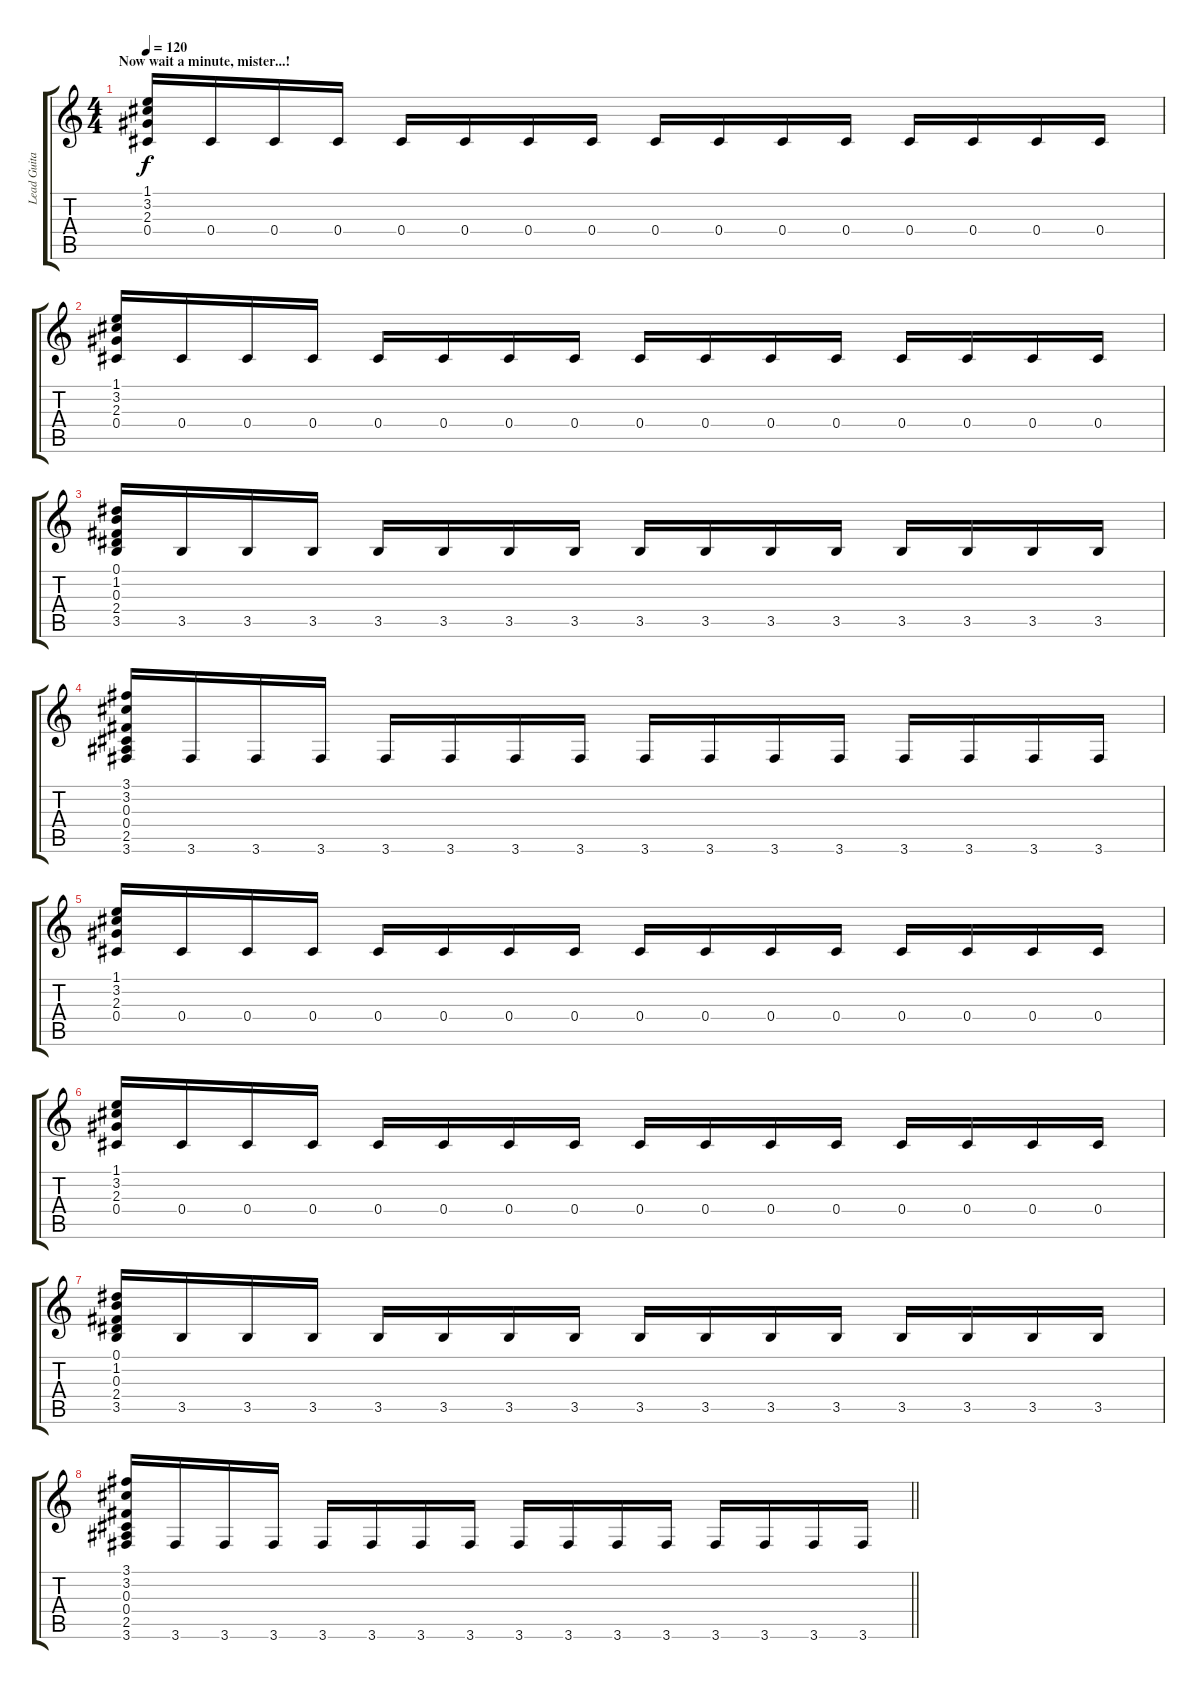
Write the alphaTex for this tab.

\track ("Lead Guitar (Jake Middlefinger)" "Lead Guita") {instrument electricguitarjazz}
\staff {score tabs}
\tuning (Eb4 Bb3 Gb3 Db3 Ab2 Eb2) {hide}
\ts (4 4)
\section ("" "Now wait a minute, mister...!")
\tempo 120
\clef g2
\ks c
(1.1 3.2 2.3 0.4).16{dy f} 0.4.16 0.4.16 0.4.16 0.4.16 0.4.16 0.4.16 0.4.16 0.4.16 0.4.16 0.4.16 0.4.16 0.4.16 0.4.16 0.4.16 0.4.16 |
(1.1 3.2 2.3 0.4).16 0.4.16 0.4.16 0.4.16 0.4.16 0.4.16 0.4.16 0.4.16 0.4.16 0.4.16 0.4.16 0.4.16 0.4.16 0.4.16 0.4.16 0.4.16 |
(0.1 1.2 0.3 2.4 3.5).16 3.5.16 3.5.16 3.5.16 3.5.16 3.5.16 3.5.16 3.5.16 3.5.16 3.5.16 3.5.16 3.5.16 3.5.16 3.5.16 3.5.16 3.5.16 |
(3.1 3.2 0.3 0.4 2.5 3.6).16 3.6.16 3.6.16 3.6.16 3.6.16 3.6.16 3.6.16 3.6.16 3.6.16 3.6.16 3.6.16 3.6.16 3.6.16 3.6.16 3.6.16 3.6.16 |
(1.1 3.2 2.3 0.4).16 0.4.16 0.4.16 0.4.16 0.4.16 0.4.16 0.4.16 0.4.16 0.4.16 0.4.16 0.4.16 0.4.16 0.4.16 0.4.16 0.4.16 0.4.16 |
(1.1 3.2 2.3 0.4).16 0.4.16 0.4.16 0.4.16 0.4.16 0.4.16 0.4.16 0.4.16 0.4.16 0.4.16 0.4.16 0.4.16 0.4.16 0.4.16 0.4.16 0.4.16 |
(0.1 1.2 0.3 2.4 3.5).16 3.5.16 3.5.16 3.5.16 3.5.16 3.5.16 3.5.16 3.5.16 3.5.16 3.5.16 3.5.16 3.5.16 3.5.16 3.5.16 3.5.16 3.5.16 |
\barLineRight lightlight
(3.1 3.2 0.3 0.4 2.5 3.6).16 3.6.16 3.6.16 3.6.16 3.6.16 3.6.16 3.6.16 3.6.16 3.6.16 3.6.16 3.6.16 3.6.16 3.6.16 3.6.16 3.6.16 3.6.16
